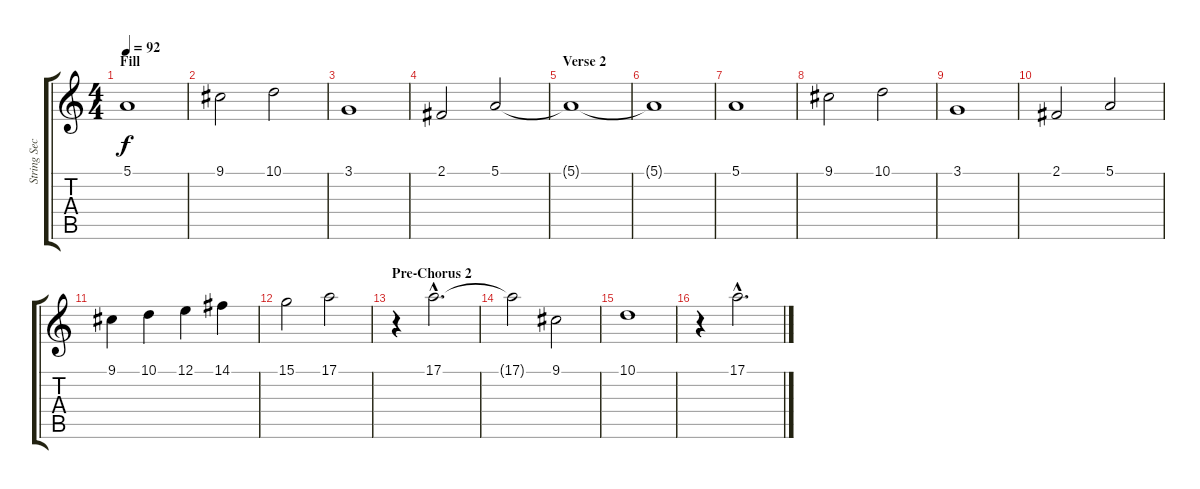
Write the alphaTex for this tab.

\track ("String Section" "String Sec") {instrument stringensemble1}
\staff {score tabs}
\tuning (E4 B3 G3 D3 A2 E2) {hide}
\ts (4 4)
\section ("" "Fill")
\tempo 92
\clef g2
\ks c
5.1.1{dy f} |
9.1.2 10.1.2 |
3.1.1 |
2.1.2 5.1.2 |
\section ("" "Verse 2")
5.1{t}.1 |
5.1{t}.1 |
5.1.1 |
9.1.2 10.1.2 |
3.1.1 |
2.1.2 5.1.2 |
9.1.4 10.1.4 12.1.4 14.1.4 |
15.1.2 17.1.2 |
\section ("" "Pre-Chorus 2")
r.4 17.1{hac}.2{d} |
17.1{t}.2 9.1.2 |
10.1.1 |
r.4 17.1{hac}.2{d}
